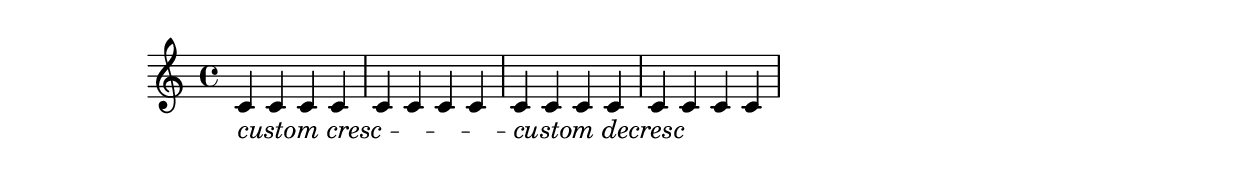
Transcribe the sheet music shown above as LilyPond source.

% DO NOT EDIT this file manually; it is automatically
% generated from Documentation/snippets/new
% Make any changes in Documentation/snippets/new/
% and then run scripts/auxiliar/makelsr.py
%
% This file is in the public domain.
%% Note: this file works from version 2.14.0
\version "2.14.0"

\header {
%% Translation of GIT committish: 6977ddc9a3b63ea810eaecb864269c7d847ccf98

  texidoces = "
Funciones postfijas para la creación de objetos de extensión de texto
personalizados.  Los objetos de extensión deben comenzar en la primera
nota del compás.  Hay que utilizar -\mycresc, en caso contrario el
comienzo del eobjeto de extensión se asignará a la nota siguiente.

"

  doctitlees = "Objeto personalizado de extensión de texto de matices dinámicos postfijo"

%%   Translation of GIT committish: ab9e3136d78bfaf15cc6d77ed1975d252c3fe506


  texidocde = "Die Nachstellung funktioniert für eigene Crescendo-Textstrecker.
Die Strecker sollten an der ersten Note eines Taktes beginnen.  Man muss
-\mycresc benutzen, sonst wird der Beginn des Streckers der nächsten Note
zugewiesen.

"
  doctitlede = "Eigene Dynamiktextspanner nachgestellt"


%% Translation of GIT committish: 3b125956b08d27ef39cd48bfa3a2f1e1bb2ae8b4
  texidocfr = "
Il s'agit de fonctions postfix pour personnaliser l'extension des
crescendos textuels.  L'extension devrait débuter sur la première note
de la mesure.  Il faut utiliser @w{@code{-\mycresc}} -- comme une
articulation -- sous peine que le départ de l'extension n'apparaisse
qu'à la note suivante.

"

  doctitlefr = "Personnalisation des extenseurs de nuance postfix"


  lsrtags = "expressive-marks, tweaks-and-overrides"
  texidoc = "Postfix functions for custom crescendo text spanners.  The spanners
should start on the first note of the measure.  One has to use -\mycresc,
otherwise the spanner start will rather be assigned to the next note.
"
  doctitle = "Dynamics custom text spanner postfix"
} % begin verbatim


% Two functions for (de)crescendo spanners where you can explicitly give the
% spanner text.
mycresc =
#(define-music-function (parser location mymarkup) (markup?)
   (make-music 'CrescendoEvent
               'span-direction START
               'span-type 'text
               'span-text mymarkup))
mydecresc =
#(define-music-function (parser location mymarkup) (markup?)
   (make-music 'DecrescendoEvent
               'span-direction START
               'span-type 'text
               'span-text mymarkup))

\relative c' {
  c4-\mycresc "custom cresc" c4 c4 c4 |
  c4 c4 c4 c4 |
  c4-\mydecresc "custom decresc" c4 c4 c4 |
  c4 c4\! c4 c4
}



